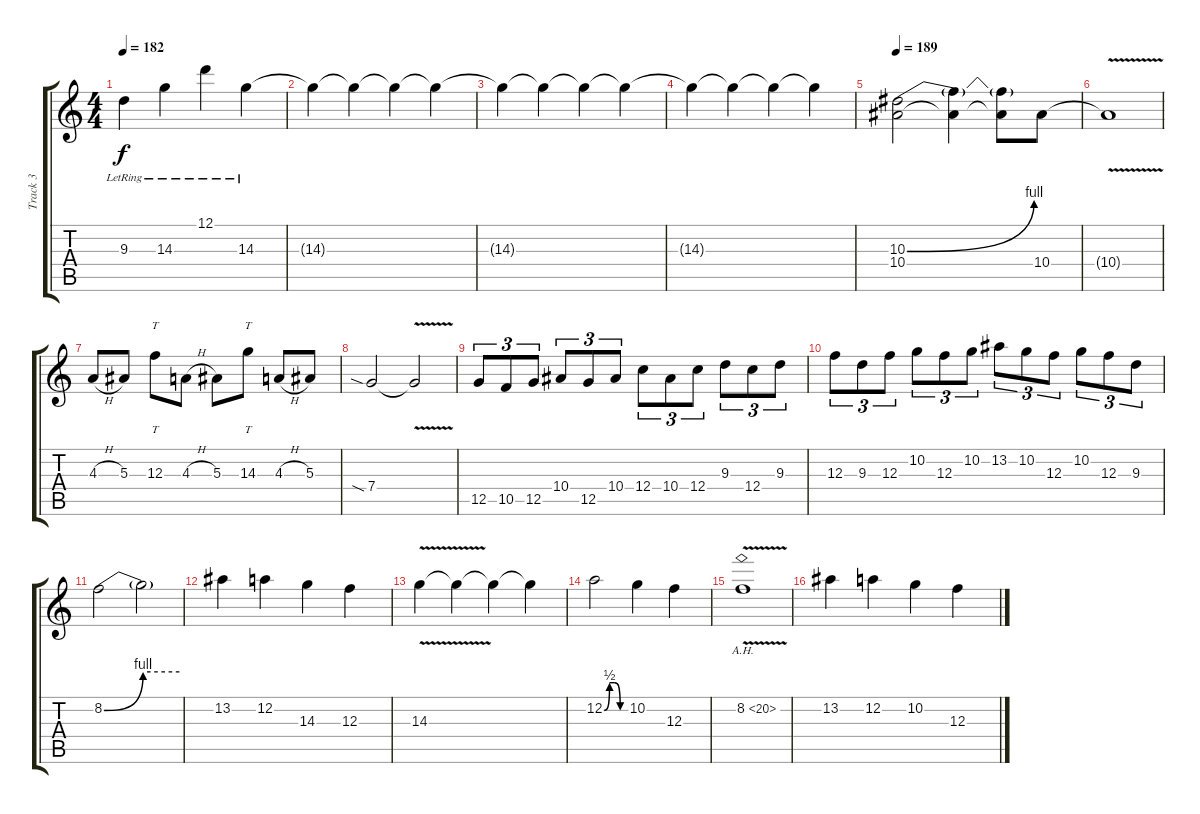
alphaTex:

\track ("Track 3" "Track 3") {instrument distortionguitar}
\staff {score tabs}
\tuning (D4 A3 F3 C3 G2 D2) {hide}
\ts (4 4)
\tempo 182
\clef g2
\ks c
9.3{lr}.4{dy f} 14.3{lr}.4 12.1{lr}.4 14.3{lr}.4 |
14.3{t}.4 14.3{t}.4 14.3{t}.4 14.3{t}.4 |
14.3{t}.4 14.3{t}.4 14.3{t}.4 14.3{t}.4 |
14.3{t}.4 14.3{t}.4 14.3{t}.4 14.3{t}.4 |
\tempo 189
(10.3{be (bend 0 0 60 4)} 10.4).2{volume 15 instrument distortionguitar} (10.3{t} 10.4{t}).4 (10.3{t} 10.4{t}).8 10.4.8 |
10.4{v t}.1 |
4.3{h}.8 5.3.8 12.3.8{tt} 4.3{h}.8 5.3.8 14.3.8{tt} 4.3{h}.8 5.3.8 |
7.4{sia}.2 7.4{v t}.2 |
12.5.8{tu (3 2)} 10.5.8{tu (3 2)} 12.5.8{tu (3 2)} 10.4.8{tu (3 2)} 12.5.8{tu (3 2)} 10.4.8{tu (3 2)} 12.4.8{tu (3 2)} 10.4.8{tu (3 2)} 12.4.8{tu (3 2)} 9.3.8{tu (3 2)} 12.4.8{tu (3 2)} 9.3.8{tu (3 2)} |
12.3.8{tu (3 2)} 9.3.8{tu (3 2)} 12.3.8{tu (3 2)} 10.2.8{tu (3 2)} 12.3.8{tu (3 2)} 10.2.8{tu (3 2)} 13.2.8{tu (3 2)} 10.2.8{tu (3 2)} 12.3.8{tu (3 2)} 10.2.8{tu (3 2)} 12.3.8{tu (3 2)} 9.3.8{tu (3 2)} |
8.2{be (bend 0 0 60 4)}.2 8.2{be (hold 0 4 60 4) t}.2 |
13.2.4 12.2.4 14.3.4 12.3.4 |
14.3{v}.4 14.3{t}.4 14.3{t}.4 14.3{t}.4 |
12.2{be (custom 0 0 15 2 30 2 45 0 60 0)}.2 10.2.4 12.3.4 |
8.2{ah 12 v}.1 |
13.2.4 12.2.4 10.2.4 12.3.4
